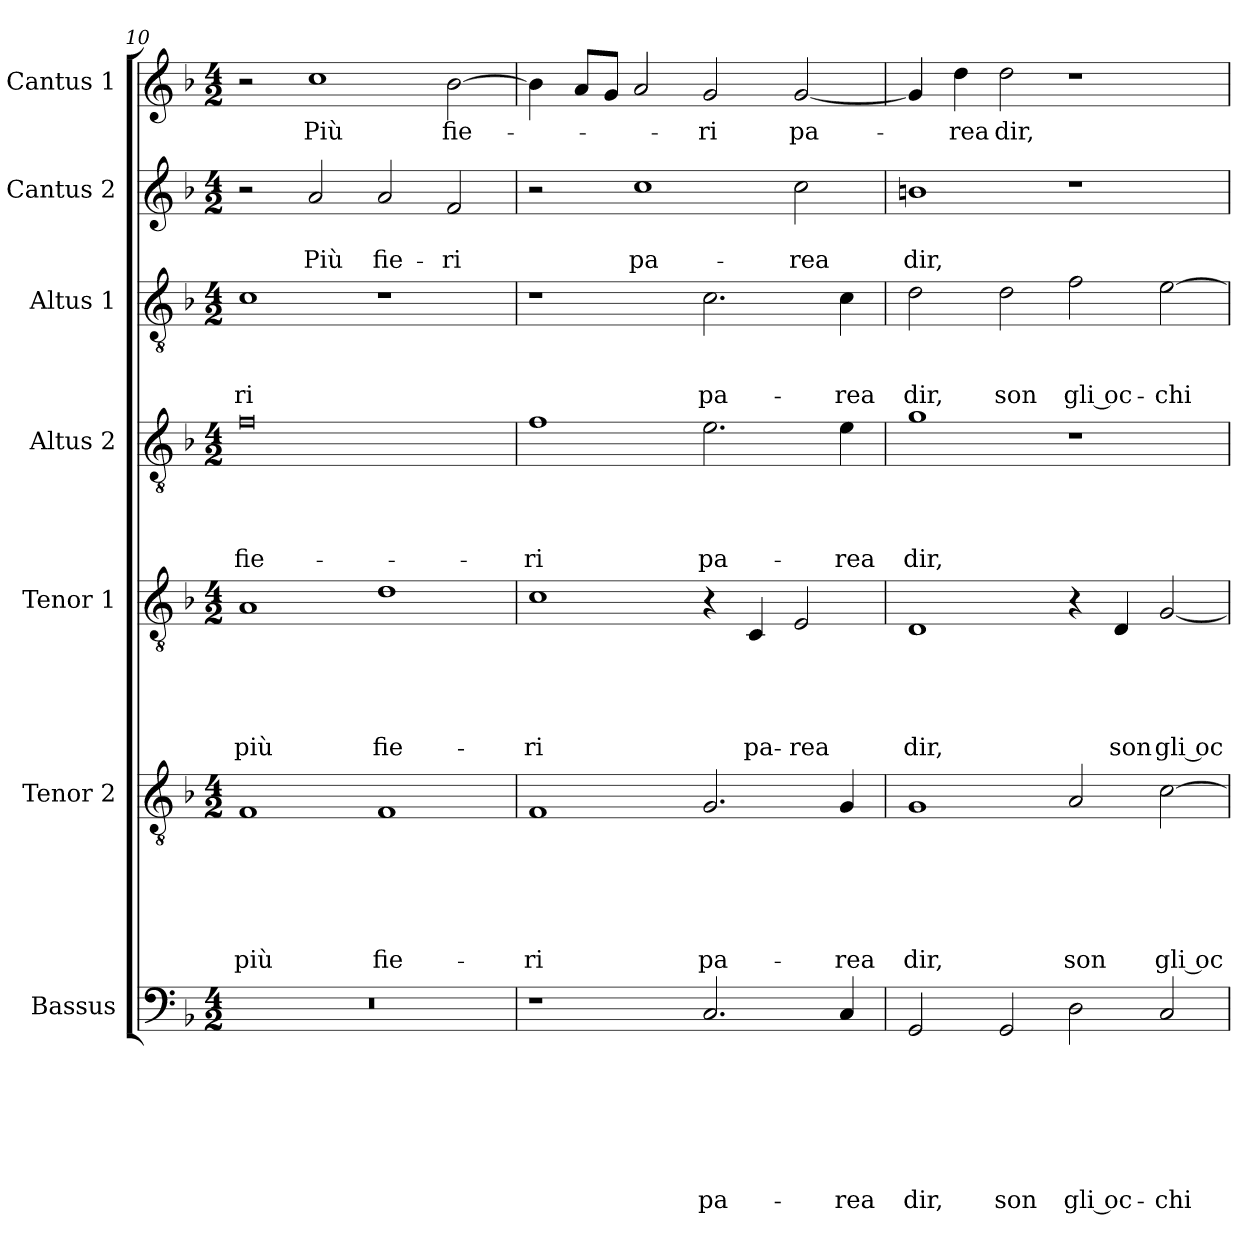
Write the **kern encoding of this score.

**kern	**text	**text	**text	**text	**text	**text	**text	**kern	**text	**text	**text	**text	**text	**text	**kern	**text	**text	**text	**text	**text	**kern	**text	**text	**text	**text	**kern	**text	**text	**text	**kern	**text	**text	**kern	**text
*part7	*part7	*part7	*part7	*part7	*part7	*part7	*part7	*part6	*part6	*part6	*part6	*part6	*part6	*part6	*part5	*part5	*part5	*part5	*part5	*part5	*part4	*part4	*part4	*part4	*part4	*part3	*part3	*part3	*part3	*part2	*part2	*part2	*part1	*part1
*staff7	*staff7	*staff7	*staff7	*staff7	*staff7	*staff7	*staff7	*staff6	*staff6	*staff6	*staff6	*staff6	*staff6	*staff6	*staff5	*staff5	*staff5	*staff5	*staff5	*staff5	*staff4	*staff4	*staff4	*staff4	*staff4	*staff3	*staff3	*staff3	*staff3	*staff2	*staff2	*staff2	*staff1	*staff1
*I"Bassus	*	*	*	*	*	*	*	*I"Tenor 2	*	*	*	*	*	*	*I"Tenor 1	*	*	*	*	*	*I"Altus 2	*	*	*	*	*I"Altus 1	*	*	*	*I"Cantus 2	*	*	*I"Cantus 1	*
*clefF4	*	*	*	*	*	*	*	*clefGv2	*	*	*	*	*	*	*clefGv2	*	*	*	*	*	*clefGv2	*	*	*	*	*clefGv2	*	*	*	*clefG2	*	*	*clefG2	*
*k[b-]	*	*	*	*	*	*	*	*k[b-]	*	*	*	*	*	*	*k[b-]	*	*	*	*	*	*k[b-]	*	*	*	*	*k[b-]	*	*	*	*k[b-]	*	*	*k[b-]	*
*d:	*	*	*	*	*	*	*	*d:	*	*	*	*	*	*	*d:	*	*	*	*	*	*d:	*	*	*	*	*d:	*	*	*	*d:	*	*	*d:	*
*M4/2	*	*	*	*	*	*	*	*M4/2	*	*	*	*	*	*	*M4/2	*	*	*	*	*	*M4/2	*	*	*	*	*M4/2	*	*	*	*M4/2	*	*	*M4/2	*
=10	=10	=10	=10	=10	=10	=10	=10	=10	=10	=10	=10	=10	=10	=10	=10	=10	=10	=10	=10	=10	=10	=10	=10	=10	=10	=10	=10	=10	=10	=10	=10	=10	=10	=10
!	!	!	!	!	!	!	!	!	!	!	!	!	!	!LO:LY:b	!	!	!	!	!	!LO:LY:b	!	!	!	!	!LO:LY:b	!	!	!	!LO:LY:b	!	!	!	!	!
0r	.	.	.	.	.	.	.	1F	.	.	.	.	.	più	1A	.	.	.	.	più	0f	.	.	.	fie-	1c	.	.	-ri	2r	.	.	2r	.
!	!	!	!	!	!	!	!	!	!	!	!	!	!	!	!	!	!	!	!	!	!	!	!	!	!	!	!	!	!	!	!	!LO:LY:b	!	!LO:LY:b
.	.	.	.	.	.	.	.	.	.	.	.	.	.	.	.	.	.	.	.	.	.	.	.	.	.	.	.	.	.	2a/	.	Più	1cc	Più
!	!	!	!	!	!	!	!	!	!	!	!	!	!	!LO:LY:b	!	!	!	!	!	!LO:LY:b	!	!	!	!	!	!	!	!	!	!	!	!LO:LY:b	!	!
.	.	.	.	.	.	.	.	1F	.	.	.	.	.	fie-	1d	.	.	.	.	fie-	.	.	.	.	.	1r	.	.	.	2a/	.	fie-	.	.
!	!	!	!	!	!	!	!	!	!	!	!	!	!	!	!	!	!	!	!	!	!	!	!	!	!	!	!	!	!	!	!	!LO:LY:b	!	!LO:LY:b
.	.	.	.	.	.	.	.	.	.	.	.	.	.	.	.	.	.	.	.	.	.	.	.	.	.	.	.	.	.	2f/	.	-ri	[2b-\	fie-
=11	=11	=11	=11	=11	=11	=11	=11	=11	=11	=11	=11	=11	=11	=11	=11	=11	=11	=11	=11	=11	=11	=11	=11	=11	=11	=11	=11	=11	=11	=11	=11	=11	=11	=11
!	!	!	!	!	!	!	!	!	!	!	!	!	!	!LO:LY:b	!	!	!	!	!	!LO:LY:b	!	!	!	!	!LO:LY:b	!	!	!	!	!	!	!	!	!
1r	.	.	.	.	.	.	.	1F	.	.	.	.	.	-ri	1c	.	.	.	.	-ri	1f	.	.	.	-ri	1r	.	.	.	2r	.	.	4b-\]	.
.	.	.	.	.	.	.	.	.	.	.	.	.	.	.	.	.	.	.	.	.	.	.	.	.	.	.	.	.	.	.	.	.	8a/L	.
.	.	.	.	.	.	.	.	.	.	.	.	.	.	.	.	.	.	.	.	.	.	.	.	.	.	.	.	.	.	.	.	.	8g/J	.
!	!	!	!	!	!	!	!	!	!	!	!	!	!	!	!	!	!	!	!	!	!	!	!	!	!	!	!	!	!	!	!	!LO:LY:b	!	!
.	.	.	.	.	.	.	.	.	.	.	.	.	.	.	.	.	.	.	.	.	.	.	.	.	.	.	.	.	.	1cc	.	pa-	2a/	.
!	!	!	!	!	!	!	!LO:LY:b	!	!	!	!	!	!	!LO:LY:b	!	!	!	!	!	!	!	!	!	!	!LO:LY:b	!	!	!	!LO:LY:b	!	!	!	!	!LO:LY:b
2.C/	.	.	.	.	.	.	pa-	2.G/	.	.	.	.	.	pa-	4r	.	.	.	.	.	2.e\	.	.	.	pa-	2.c\	.	.	pa-	.	.	.	2g/	-ri
!	!	!	!	!	!	!	!	!	!	!	!	!	!	!	!	!	!	!	!	!LO:LY:b	!	!	!	!	!	!	!	!	!	!	!	!	!	!
.	.	.	.	.	.	.	.	.	.	.	.	.	.	.	4C/	.	.	.	.	pa-	.	.	.	.	.	.	.	.	.	.	.	.	.	.
!	!	!	!	!	!	!	!	!	!	!	!	!	!	!	!	!	!	!	!	!LO:LY:b	!	!	!	!	!	!	!	!	!	!	!	!LO:LY:b	!	!LO:LY:b
.	.	.	.	.	.	.	.	.	.	.	.	.	.	.	2E/	.	.	.	.	-rea	.	.	.	.	.	.	.	.	.	2cc\	.	-rea	[2g/	pa-
!	!	!	!	!	!	!	!LO:LY:b	!	!	!	!	!	!	!LO:LY:b	!	!	!	!	!	!	!	!	!	!	!LO:LY:b	!	!	!	!LO:LY:b	!	!	!	!	!
4C/	.	.	.	.	.	.	-rea	4G/	.	.	.	.	.	-rea	.	.	.	.	.	.	4e\	.	.	.	-rea	4c\	.	.	-rea	.	.	.	.	.
=12	=12	=12	=12	=12	=12	=12	=12	=12	=12	=12	=12	=12	=12	=12	=12	=12	=12	=12	=12	=12	=12	=12	=12	=12	=12	=12	=12	=12	=12	=12	=12	=12	=12	=12
!	!	!	!	!	!	!	!LO:LY:b	!	!	!	!	!	!	!LO:LY:b	!	!	!	!	!	!LO:LY:b	!	!	!	!	!LO:LY:b	!	!	!	!LO:LY:b	!	!	!LO:LY:b	!	!
2GG/	.	.	.	.	.	.	dir,	1G	.	.	.	.	.	dir,	1D	.	.	.	.	dir,	1g	.	.	.	dir,	2d\	.	.	dir,	1bn	.	dir,	4g/]	.
!	!	!	!	!	!	!	!	!	!	!	!	!	!	!	!	!	!	!	!	!	!	!	!	!	!	!	!	!	!	!	!	!	!	!LO:LY:b
.	.	.	.	.	.	.	.	.	.	.	.	.	.	.	.	.	.	.	.	.	.	.	.	.	.	.	.	.	.	.	.	.	4dd\	-rea
!	!	!	!	!	!	!	!LO:LY:b	!	!	!	!	!	!	!	!	!	!	!	!	!	!	!	!	!	!	!	!	!	!LO:LY:b	!	!	!	!	!LO:LY:b
2GG/	.	.	.	.	.	.	son	.	.	.	.	.	.	.	.	.	.	.	.	.	.	.	.	.	.	2d\	.	.	son	.	.	.	2dd\	dir,
!	!	!	!	!	!	!	!LO:LY:b	!	!	!	!	!	!	!LO:LY:b	!	!	!	!	!	!	!	!	!	!	!	!	!	!	!LO:LY:b	!	!	!	!	!
2D\	.	.	.	.	.	.	gli oc-	2A/	.	.	.	.	.	son	4r	.	.	.	.	.	1r	.	.	.	.	2f\	.	.	gli oc-	1r	.	.	1r	.
!	!	!	!	!	!	!	!	!	!	!	!	!	!	!	!	!	!	!	!	!LO:LY:b	!	!	!	!	!	!	!	!	!	!	!	!	!	!
.	.	.	.	.	.	.	.	.	.	.	.	.	.	.	4D/	.	.	.	.	son	.	.	.	.	.	.	.	.	.	.	.	.	.	.
!	!	!	!	!	!	!	!LO:LY:b	!	!	!	!	!	!	!LO:LY:b	!	!	!	!	!	!LO:LY:b	!	!	!	!	!	!	!	!	!LO:LY:b	!	!	!	!	!
2C/	.	.	.	.	.	.	-chi	[2c\	.	.	.	.	.	gli oc-	[2G/	.	.	.	.	gli oc-	.	.	.	.	.	[2e\	.	.	-chi	.	.	.	.	.
=	=	=	=	=	=	=	=	=	=	=	=	=	=	=	=	=	=	=	=	=	=	=	=	=	=	=	=	=	=	=	=	=	=	=
*-	*-	*-	*-	*-	*-	*-	*-	*-	*-	*-	*-	*-	*-	*-	*-	*-	*-	*-	*-	*-	*-	*-	*-	*-	*-	*-	*-	*-	*-	*-	*-	*-	*-	*-
